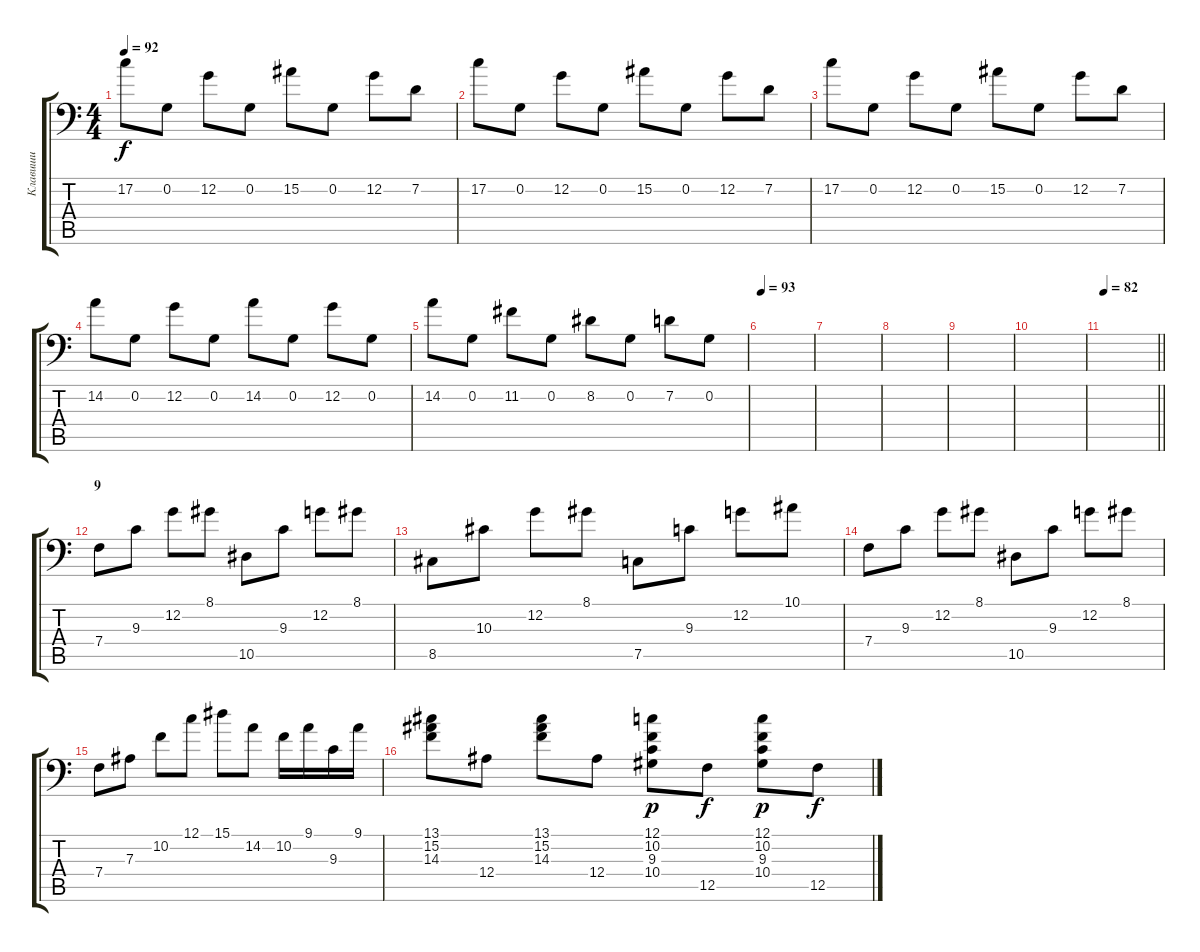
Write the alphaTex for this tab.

\track ("Клавиши" "Клавиши") {instrument harpsichord}
\staff {score tabs}
\tuning (C4 G3 Eb3 Bb2 F2 Bb1) {hide}
\ts (4 4)
\tempo 92
\clef f4
\ks c
17.2.8{dy f} 0.2.8 12.2.8 0.2.8 15.2.8 0.2.8 12.2.8 7.2.8 |
17.2.8 0.2.8 12.2.8 0.2.8 15.2.8 0.2.8 12.2.8 7.2.8 |
17.2.8 0.2.8 12.2.8 0.2.8 15.2.8 0.2.8 12.2.8 7.2.8 |
14.2.8 0.2.8 12.2.8 0.2.8 14.2.8 0.2.8 12.2.8 0.2.8 |
14.2.8 0.2.8 11.2.8 0.2.8 8.2.8 0.2.8 7.2.8 0.2.8 |
\tempo 93
|
|
|
|
|
\tempo 82
\barLineRight lightlight
|
\section ("" "9")
7.4.8 9.3.8 12.2.8 8.1.8 10.5.8 9.3.8 12.2.8 8.1.8 |
8.5.8 10.3.8 12.2.8 8.1.8 7.5.8 9.3.8 12.2.8 10.1.8 |
7.4.8 9.3.8 12.2.8 8.1.8 10.5.8 9.3.8 12.2.8 8.1.8 |
7.4.8 7.3.8 10.2.8 12.1.8 15.1.8 14.2.8 10.2.16 9.1.16 9.3.16 9.1.16 |
(13.1 15.2 14.3).8 12.4.8 (13.1 15.2 14.3).8 12.4.8 (12.1 10.2 9.3 10.4).8{dy p} 12.5.8{dy f} (12.1 10.2 9.3 10.4).8{dy p} 12.5.8{dy f}
